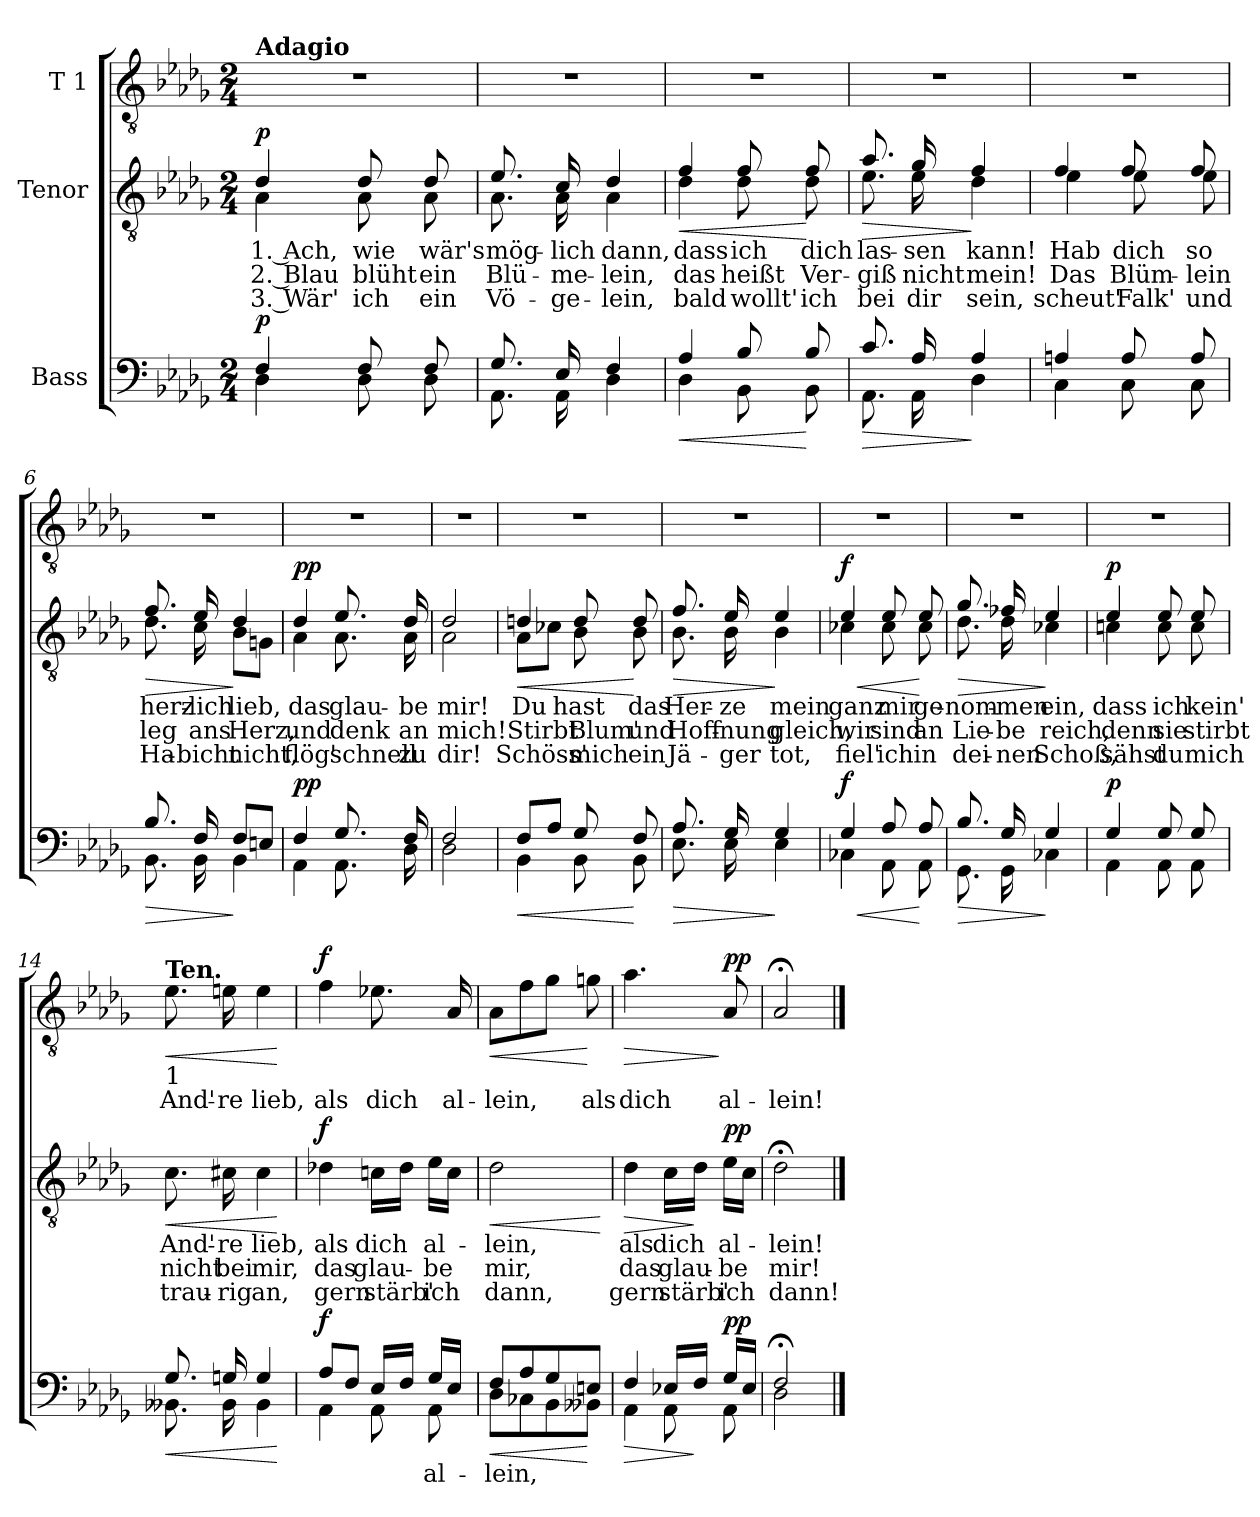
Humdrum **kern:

**kern	**text	**dynam	**kern	**text	**text	**text	**dynam	**kern	**text	**dynam
*part3	*part3	*part3	*part2	*part2	*part2	*part2	*part2	*part1	*part1	*part1
*staff3	*staff3	*staff3	*staff2	*staff2	*staff2	*staff2	*staff2	*staff1	*staff1	*staff1
*I"Bass	*	*	*I"Tenor	*	*	*	*	*I"T 1	*	*
*clefF4	*	*	*clefGv2	*	*	*	*	*clefGv2	*	*
*k[b-e-a-d-g-]	*	*	*k[b-e-a-d-g-]	*	*	*	*	*k[b-e-a-d-g-]	*	*
*M2/4	*	*	*M2/4	*	*	*	*	*M2/4	*	*
=1	=1	=1	=1	=1	=1	=1	=1	=1	=1	=1
*^	*	*	*^	*	*	*	*	*	*	*
!	!	!	!	!	!	!	!	!	!	!LO:TX:a:B:t=Adagio	!	!
!	!	!	!LO:DY:a	!	!	!LO:LY:b	!LO:LY:b	!LO:LY:b	!LO:DY:a	!	!	!
4F/	4D-\	.	p	4d-/	4A-\	1. Ach,	2. Blau	3. Wär'	p	2r	.	.
!	!	!	!	!	!	!LO:LY:b	!LO:LY:b	!LO:LY:b	!	!	!	!
8F/	8D-\	.	.	8d-/	8A-\	wie	blüht	ich	.	.	.	.
!	!	!	!	!	!	!LO:LY:b	!LO:LY:b	!LO:LY:b	!	!	!	!
8F/	8D-\	.	.	8d-/	8A-\	wär's	ein	ein	.	.	.	.
=2	=2	=2	=2	=2	=2	=2	=2	=2	=2	=2	=2	=2
!	!	!	!	!	!	!LO:LY:b	!LO:LY:b	!LO:LY:b	!	!	!	!
8.G-/	8.AA-\	.	.	8.e-/	8.A-\	mög-	Blü-	Vö-	.	2r	.	.
!	!	!	!	!	!	!LO:LY:b	!LO:LY:b	!LO:LY:b	!	!	!	!
16E-/	16AA-\	.	.	16c/	16A-\	-lich	-me-	-ge-	.	.	.	.
!	!	!	!	!	!	!LO:LY:b	!LO:LY:b	!LO:LY:b	!	!	!	!
4F/	4D-\	.	.	4d-/	4A-\	dann,	-lein,	-lein,	.	.	.	.
=3	=3	=3	=3	=3	=3	=3	=3	=3	=3	=3	=3	=3
!	!	!	!LO:HP:b	!	!	!LO:LY:b	!LO:LY:b	!LO:LY:b	!LO:HP:b	!	!	!
4A-/	4D-\	.	<	4f/	4d-\	dass	das	bald	<	2r	.	.
!	!	!	!	!	!	!LO:LY:b	!LO:LY:b	!LO:LY:b	!	!	!	!
8B-/	8BB-\	.	.	8f/	8d-\	ich	heißt	wollt'	.	.	.	.
!	!	!	!	!	!	!LO:LY:b	!LO:LY:b	!LO:LY:b	!	!	!	!
8B-/	8BB-\	.	[	8f/	8d-\	dich	Ver-	ich	[	.	.	.
=4	=4	=4	=4	=4	=4	=4	=4	=4	=4	=4	=4	=4
!	!	!	!LO:HP:b	!	!	!LO:LY:b	!LO:LY:b	!LO:LY:b	!LO:HP:b	!	!	!
8.c/	8.AA-\	.	>	8.a-/	8.e-\	las-	-giß	bei	>	2r	.	.
!	!	!	!	!	!	!LO:LY:b	!LO:LY:b	!LO:LY:b	!	!	!	!
16A-/	16AA-\	.	.	16g-/	16e-\	-sen	nicht	dir	.	.	.	.
!	!	!	!	!	!	!LO:LY:b	!LO:LY:b	!LO:LY:b	!	!	!	!
4A-/	4D-\	.	]	4f/	4d-\	kann!	mein!	sein,	]	.	.	.
!!LO:LB:g=z
=5	=5	=5	=5	=5	=5	=5	=5	=5	=5	=5	=5	=5
!	!	!	!	!	!	!LO:LY:b	!LO:LY:b	!LO:LY:b	!	!	!	!
4An/	4C\	.	.	4f/	4e-\	Hab	Das	scheut'	.	2r	.	.
!	!	!	!	!	!	!LO:LY:b	!LO:LY:b	!LO:LY:b	!	!	!	!
8A/	8C\	.	.	8f/	8e-\	dich	Blüm-	Falk'	.	.	.	.
!	!	!	!	!	!	!LO:LY:b	!LO:LY:b	!LO:LY:b	!	!	!	!
8A/	8C\	.	.	8f/	8e-\	so	-lein	und	.	.	.	.
=6	=6	=6	=6	=6	=6	=6	=6	=6	=6	=6	=6	=6
!	!	!	!LO:HP:b	!	!	!LO:LY:b	!LO:LY:b	!LO:LY:b	!LO:HP:b	!	!	!
8.B-/	8.BB-\	.	>	8.f/	8.d-\	herz-	leg	Ha-	>	2r	.	.
!	!	!	!	!	!	!LO:LY:b	!LO:LY:b	!LO:LY:b	!	!	!	!
16F/	16BB-\	.	.	16e-/	16c\	-lich	ans	-bicht	.	.	.	.
!	!	!	!	!	!	!LO:LY:b	!LO:LY:b	!LO:LY:b	!	!	!	!
8F/L	4BB-\	.	]	4d-/	8B-\L	lieb,	Herz,	nicht,	]	.	.	.
8En/J	.	.	.	.	8Gn\J	.	.	.	.	.	.	.
=7	=7	=7	=7	=7	=7	=7	=7	=7	=7	=7	=7	=7
!	!	!	!LO:DY:a	!	!	!LO:LY:b	!LO:LY:b	!LO:LY:b	!LO:DY:a	!	!	!
4F/	4AA-\	.	pp	4d-/	4A-\	das	und	flög'	pp	2r	.	.
!	!	!	!	!	!	!LO:LY:b	!LO:LY:b	!LO:LY:b	!	!	!	!
8.G-/	8.AA-\	.	.	8.e-/	8.A-\	glau-	denk	schnell	.	.	.	.
!	!	!	!	!	!	!LO:LY:b	!LO:LY:b	!LO:LY:b	!	!	!	!
16F/	16D-\	.	.	16d-/	16A-\	-be	an	zu	.	.	.	.
=8	=8	=8	=8	=8	=8	=8	=8	=8	=8	=8	=8	=8
!	!	!	!	!	!	!LO:LY:b	!LO:LY:b	!LO:LY:b	!	!	!	!
2F/	2D-\	.	.	2d-/	2A-\	mir!	mich!	dir!	.	2r	.	.
=9	=9	=9	=9	=9	=9	=9	=9	=9	=9	=9	=9	=9
!	!	!	!LO:HP:b	!	!	!LO:LY:b	!LO:LY:b	!LO:LY:b	!LO:HP:b	!	!	!
8F/L	4BB-\	.	<	4dn/	8A-\L	Du	Stirbt	Schöss'	<	2r	.	.
8A-/J	.	.	.	.	8c-X\J	.	.	.	.	.	.	.
!	!	!	!	!	!	!LO:LY:b	!LO:LY:b	!LO:LY:b	!	!	!	!
8G-/	8BB-\	.	.	8d/	8B-\	hast	Blum'	mich	.	.	.	.
!	!	!	!	!	!	!LO:LY:b	!LO:LY:b	!LO:LY:b	!	!	!	!
8F/	8BB-\	.	[	8d/	8B-\	das	und	ein	[	.	.	.
!!LO:LB:g=z
=10	=10	=10	=10	=10	=10	=10	=10	=10	=10	=10	=10	=10
!	!	!	!LO:HP:b	!	!	!LO:LY:b	!LO:LY:b	!LO:LY:b	!LO:HP:b	!	!	!
8.A-/	8.E-\	.	>	8.f/	8.B-\	Her-	Hoff-	Jä-	>	2r	.	.
!	!	!	!	!	!	!LO:LY:b	!LO:LY:b	!LO:LY:b	!	!	!	!
16G-/	16E-\	.	.	16e-/	16B-\	-ze	-nung	-ger	.	.	.	.
!	!	!	!	!	!	!LO:LY:b	!LO:LY:b	!LO:LY:b	!	!	!	!
4G-/	4E-\	.	]	4e-/	4B-\	mein	gleich,	tot,	]	.	.	.
=11	=11	=11	=11	=11	=11	=11	=11	=11	=11	=11	=11	=11
!	!	!	!LO:HP:b	!	!	!LO:LY:b	!LO:LY:b	!LO:LY:b	!LO:HP:b	!	!	!
!	!	!	!LO:DY:n=1:a	!	!	!	!	!	!LO:DY:n=1:a	!	!	!
4G-/	4C-X\	.	< f	4e-/	4c-X\	ganz	wir	fiel'	< f	2r	.	.
!	!	!	!	!	!	!LO:LY:b	!LO:LY:b	!LO:LY:b	!	!	!	!
8A-/	8AA-\	.	.	8e-/	8c-\	mir	sind	ich	.	.	.	.
!	!	!	!	!	!	!LO:LY:b	!LO:LY:b	!LO:LY:b	!	!	!	!
8A-/	8AA-\	.	[	8e-/	8c-\	ge-	an	in	[	.	.	.
=12	=12	=12	=12	=12	=12	=12	=12	=12	=12	=12	=12	=12
!	!	!	!LO:HP:b	!	!	!LO:LY:b	!LO:LY:b	!LO:LY:b	!LO:HP:b	!	!	!
8.B-/	8.GG-\	.	>	8.g-/	8.d-\	-nom-	Lie-	dei-	>	2r	.	.
!	!	!	!	!	!	!LO:LY:b	!LO:LY:b	!LO:LY:b	!	!	!	!
16G-/	16GG-\	.	.	16f-X/	16d-\	-men	-be	-nen	.	.	.	.
!	!	!	!	!	!	!LO:LY:b	!LO:LY:b	!LO:LY:b	!	!	!	!
4G-/	4C-X\	.	]	4e-/	4c-X\	ein,	reich,	Schoß,	]	.	.	.
=13	=13	=13	=13	=13	=13	=13	=13	=13	=13	=13	=13	=13
!	!	!	!LO:DY:a	!	!	!LO:LY:b	!LO:LY:b	!LO:LY:b	!LO:DY:a	!	!	!
4G-/	4AA-\	.	p	4e-/	4cn\	dass	denn	sähst	p	2r	.	.
!	!	!	!	!	!	!LO:LY:b	!LO:LY:b	!LO:LY:b	!	!	!	!
8G-/	8AA-\	.	.	8e-/	8c\	ich	sie	du	.	.	.	.
!	!	!	!	!	!	!LO:LY:b	!LO:LY:b	!LO:LY:b	!	!	!	!
8G-/	8AA-\	.	.	8e-/	8c\	kein'	stirbt	mich	.	.	.	.
!!LO:LB:g=z
=14	=14	=14	=14	=14	=14	=14	=14	=14	=14	=14	=14	=14
!	!	!	!	!	!	!	!	!	!	!LO:TX:a:B:t=Ten.	!	!
!	!	!	!	!	!	!	!	!	!	!LO:TX:b:t=1	!	!
!	!	!	!	!LO:TX:a:B:t=Ten.	!	!	!	!	!	!	!	!
!	!	!	!	!LO:TX:b:t=2	!	!	!	!	!	!	!	!
!	!	!	!LO:HP:b	!	!	!LO:LY:b	!LO:LY:b	!LO:LY:b	!LO:HP:b	!	!LO:LY:b	!LO:HP:b
*	*	*	*	*v	*v	*	*	*	*	*	*	*
8.G-/	8.BB--X\	.	<	8.c\	And'-	nicht	trau-	<	8.e-\	And'-	<
!	!	!	!	!	!LO:LY:b	!LO:LY:b	!LO:LY:b	!	!	!LO:LY:b	!
16Gn/	16BB--\	.	.	16c#X\	-re	bei	-rig	.	16en\	-re	.
!	!	!	!	!	!LO:LY:b	!LO:LY:b	!LO:LY:b	!	!	!LO:LY:b	!
4G/	4BB--\	.	.	4c#\	lieb,	mir,	an,	.	4e\	lieb,	.
*v	*v	*	*	*	*	*	*	*	*	*	*
.	.	[	.	.	.	.	[	.	.	[
=15	=15	=15	=15	=15	=15	=15	=15	=15	=15	=15
*^	*	*	*	*	*	*	*	*	*	*
!	!	!	!LO:DY:a	!	!LO:LY:b	!LO:LY:b	!LO:LY:b	!LO:DY:a	!	!LO:LY:b	!LO:DY:a
8A-/L	4AA-\	.	f	4d-X\	als	das	gern	f	4f\	als	f
8F/J	.	.	.	.	.	.	.	.	.	.	.
!	!	!	!	!	!LO:LY:b	!LO:LY:b	!LO:LY:b	!	!	!LO:LY:b	!
16E-/LL	8AA-\	.	.	16cn\LL	dich	glau-	stärb'	.	8.e-X\	dich	.
16F/JJ	.	.	.	16d-\JJ	.	.	.	.	.	.	.
!	!	!LO:LY:b	!	!	!LO:LY:b	!LO:LY:b	!LO:LY:b	!	!	!	!
16G-/LL	8AA-\	al-	.	16e-\LL	al-	-be	ich	.	.	.	.
!	!	!	!	!	!	!	!	!	!	!LO:LY:b	!
16E-/JJ	.	.	.	16c\JJ	.	.	.	.	16A-/	al-	.
=16	=16	=16	=16	=16	=16	=16	=16	=16	=16	=16	=16
!	!	!LO:LY:b	!LO:HP:b	!	!LO:LY:b	!LO:LY:b	!LO:LY:b	!LO:HP:b	!	!LO:LY:b	!LO:HP:b
8F/L	8D-\L	-lein,	<	2d-\	-lein,	mir,	dann,	<	8A-\L	-lein,	<
8A-/	8C-X\	.	.	.	.	.	.	.	8f\	.	.
8G-/	8BB-\	.	.	.	.	.	.	.	8g-\J	.	.
!	!	!	!	!	!	!	!	!	!	!LO:LY:b	!
8En/J	8BB--X\J	.	[	.	.	.	.	.	8gn\	als	[
*v	*v	*	*	*	*	*	*	*	*	*	*
.	.	.	.	.	.	.	[	.	.	.
=17	=17	=17	=17	=17	=17	=17	=17	=17	=17	=17
!	!	!LO:HP:b	!	!LO:LY:b	!LO:LY:b	!LO:LY:b	!LO:HP:b	!	!LO:LY:b	!LO:HP:b
*^	*	*	*	*	*	*	*	*	*	*
4F/	4AA-\	.	>	4d-\	als	das	gern	>	4.a-\	dich	>
!	!	!	!	!	!LO:LY:b	!LO:LY:b	!LO:LY:b	!	!	!	!
16E-X/LL	8AA-\	.	.	16c\LL	dich	glau-	stärb'	.	.	.	.
16F/JJ	.	.	]	16d-\JJ	.	.	.	]	.	.	.
!	!	!	!LO:DY:a	!	!LO:LY:b	!LO:LY:b	!LO:LY:b	!LO:DY:a	!	!LO:LY:b	!LO:DY:n=1:a
16G-/LL	8AA-\	.	pp	16e-\LL	al-	-be	ich	pp	8A-/	al-	] pp
16E-/JJ	.	.	.	16c\JJ	.	.	.	.	.	.	.
=18	=18	=18	=18	=18	=18	=18	=18	=18	=18	=18	=18
!	!	!	!	!	!LO:LY:b	!LO:LY:b	!LO:LY:b	!	!	!LO:LY:b	!
2F;</	2D-\	.	.	2d-;<\	-lein!	mir!	dann!	.	2A-;</	-lein!	.
*v	*v	*	*	*	*	*	*	*	*	*	*
==	==	==	==	==	==	==	==	==	==	==
*-	*-	*-	*-	*-	*-	*-	*-	*-	*-	*-
